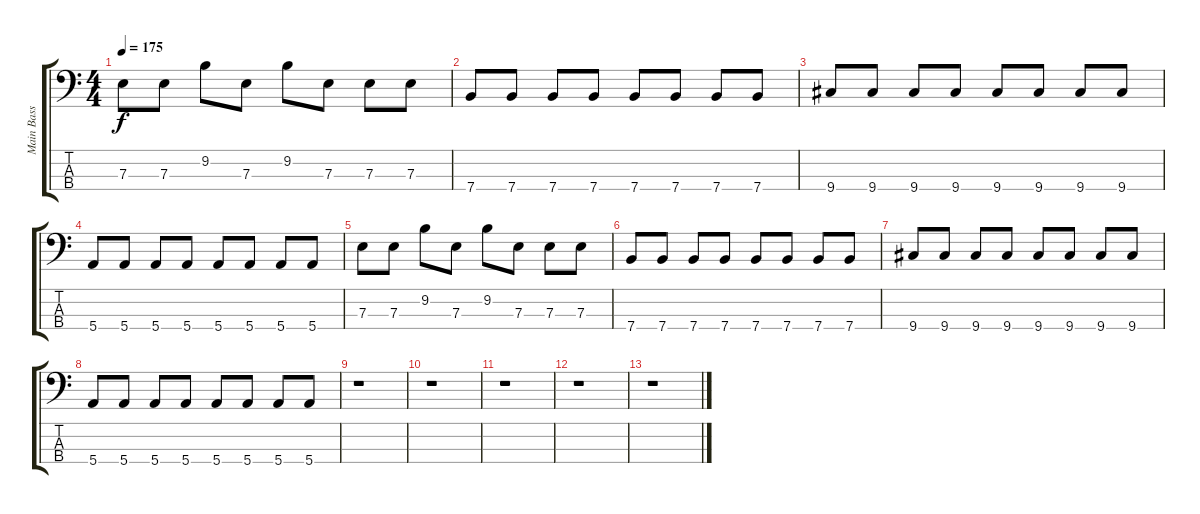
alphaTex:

\track ("Main Bass" "Main Bass") {instrument electricbasspick}
\staff {score tabs}
\tuning (G2 D2 A1 E1) {hide}
\ts (4 4)
\tempo 175
\clef f4
\ks c
7.3.8{dy f} 7.3.8 9.2.8 7.3.8 9.2.8 7.3.8 7.3.8 7.3.8 |
7.4.8 7.4.8 7.4.8 7.4.8 7.4.8 7.4.8 7.4.8 7.4.8 |
9.4.8 9.4.8 9.4.8 9.4.8 9.4.8 9.4.8 9.4.8 9.4.8 |
5.4.8 5.4.8 5.4.8 5.4.8 5.4.8 5.4.8 5.4.8 5.4.8 |
7.3.8 7.3.8 9.2.8 7.3.8 9.2.8 7.3.8 7.3.8 7.3.8 |
7.4.8 7.4.8 7.4.8 7.4.8 7.4.8 7.4.8 7.4.8 7.4.8 |
9.4.8 9.4.8 9.4.8 9.4.8 9.4.8 9.4.8 9.4.8 9.4.8 |
5.4.8 5.4.8 5.4.8 5.4.8 5.4.8 5.4.8 5.4.8 5.4.8 |
r.1 |
r.1 |
r.1 |
r.1 |
r.1
